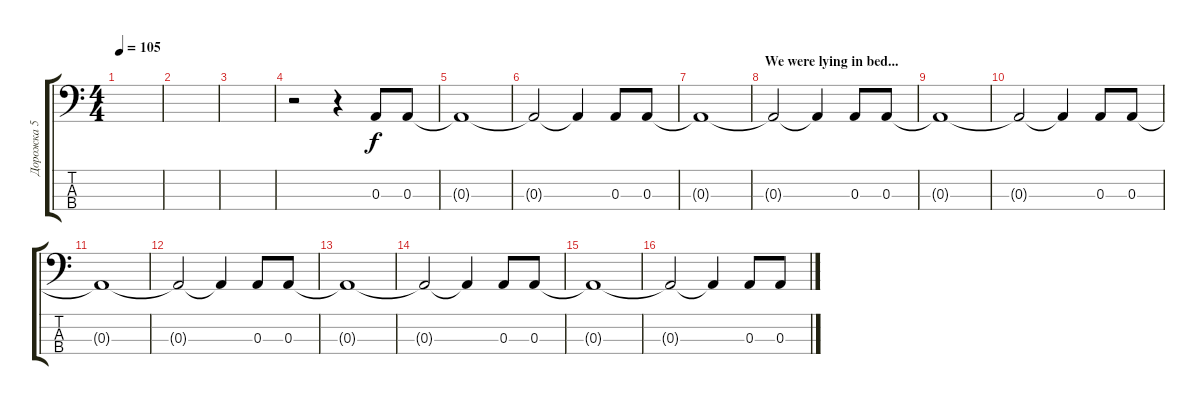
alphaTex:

\track ("Дорожка 5" "Дорожка 5") {instrument electricbassfinger}
\staff {score tabs}
\tuning (G2 D2 A1 E1) {hide}
\ts (4 4)
\tempo 105
\clef f4
\ks c
|
|
|
r.2 r.4 0.3.8 0.3.8 |
0.3{t}.1 |
0.3{t}.2 0.3{t}.4 0.3.8 0.3.8 |
0.3{t}.1 |
\section ("" "We were lying in bed...")
0.3{t}.2 0.3{t}.4 0.3.8 0.3.8 |
0.3{t}.1 |
0.3{t}.2 0.3{t}.4 0.3.8 0.3.8 |
0.3{t}.1 |
0.3{t}.2 0.3{t}.4 0.3.8 0.3.8 |
0.3{t}.1 |
0.3{t}.2 0.3{t}.4 0.3.8 0.3.8 |
0.3{t}.1 |
0.3{t}.2 0.3{t}.4 0.3.8 0.3.8
